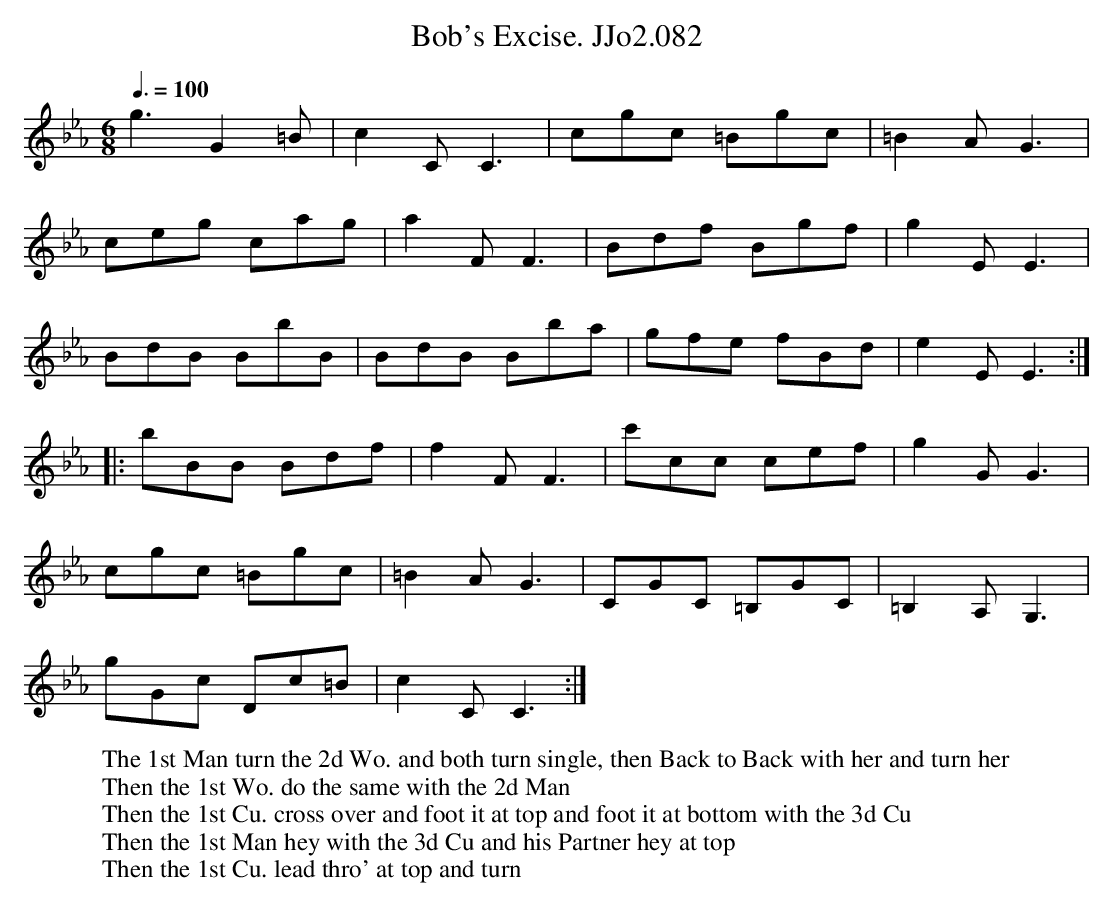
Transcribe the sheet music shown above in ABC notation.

X:1
T:Bob's Excise. JJo2.082
M:6/8
L:1/8
Q:3/8=100
K:Cm
g3 G2=B | c2C C3 | cgc =Bgc | =B2A G3|
ceg cag | a2 FF3 | Bdf Bgf | g2EE3 |
BdB BbB | BdB Bba | gfe fBd | e2E E3 :|
|: bBB Bdf | f2F F3 | c'cc cef | g2G G3 |
cgc =Bgc | =B2A G3 | CGC =B,GC | =B,2A,G,3 |
gGc Dc=B | c2C C3:|
W:The 1st Man turn the 2d Wo. and both turn single, then Back to Back with her and turn her
W:Then the 1st Wo. do the same with the 2d Man
W:Then the 1st Cu. cross over and foot it at top and foot it at bottom with the 3d Cu
W:Then the 1st Man hey with the 3d Cu and his Partner hey at top
W:Then the 1st Cu. lead thro' at top and turn
